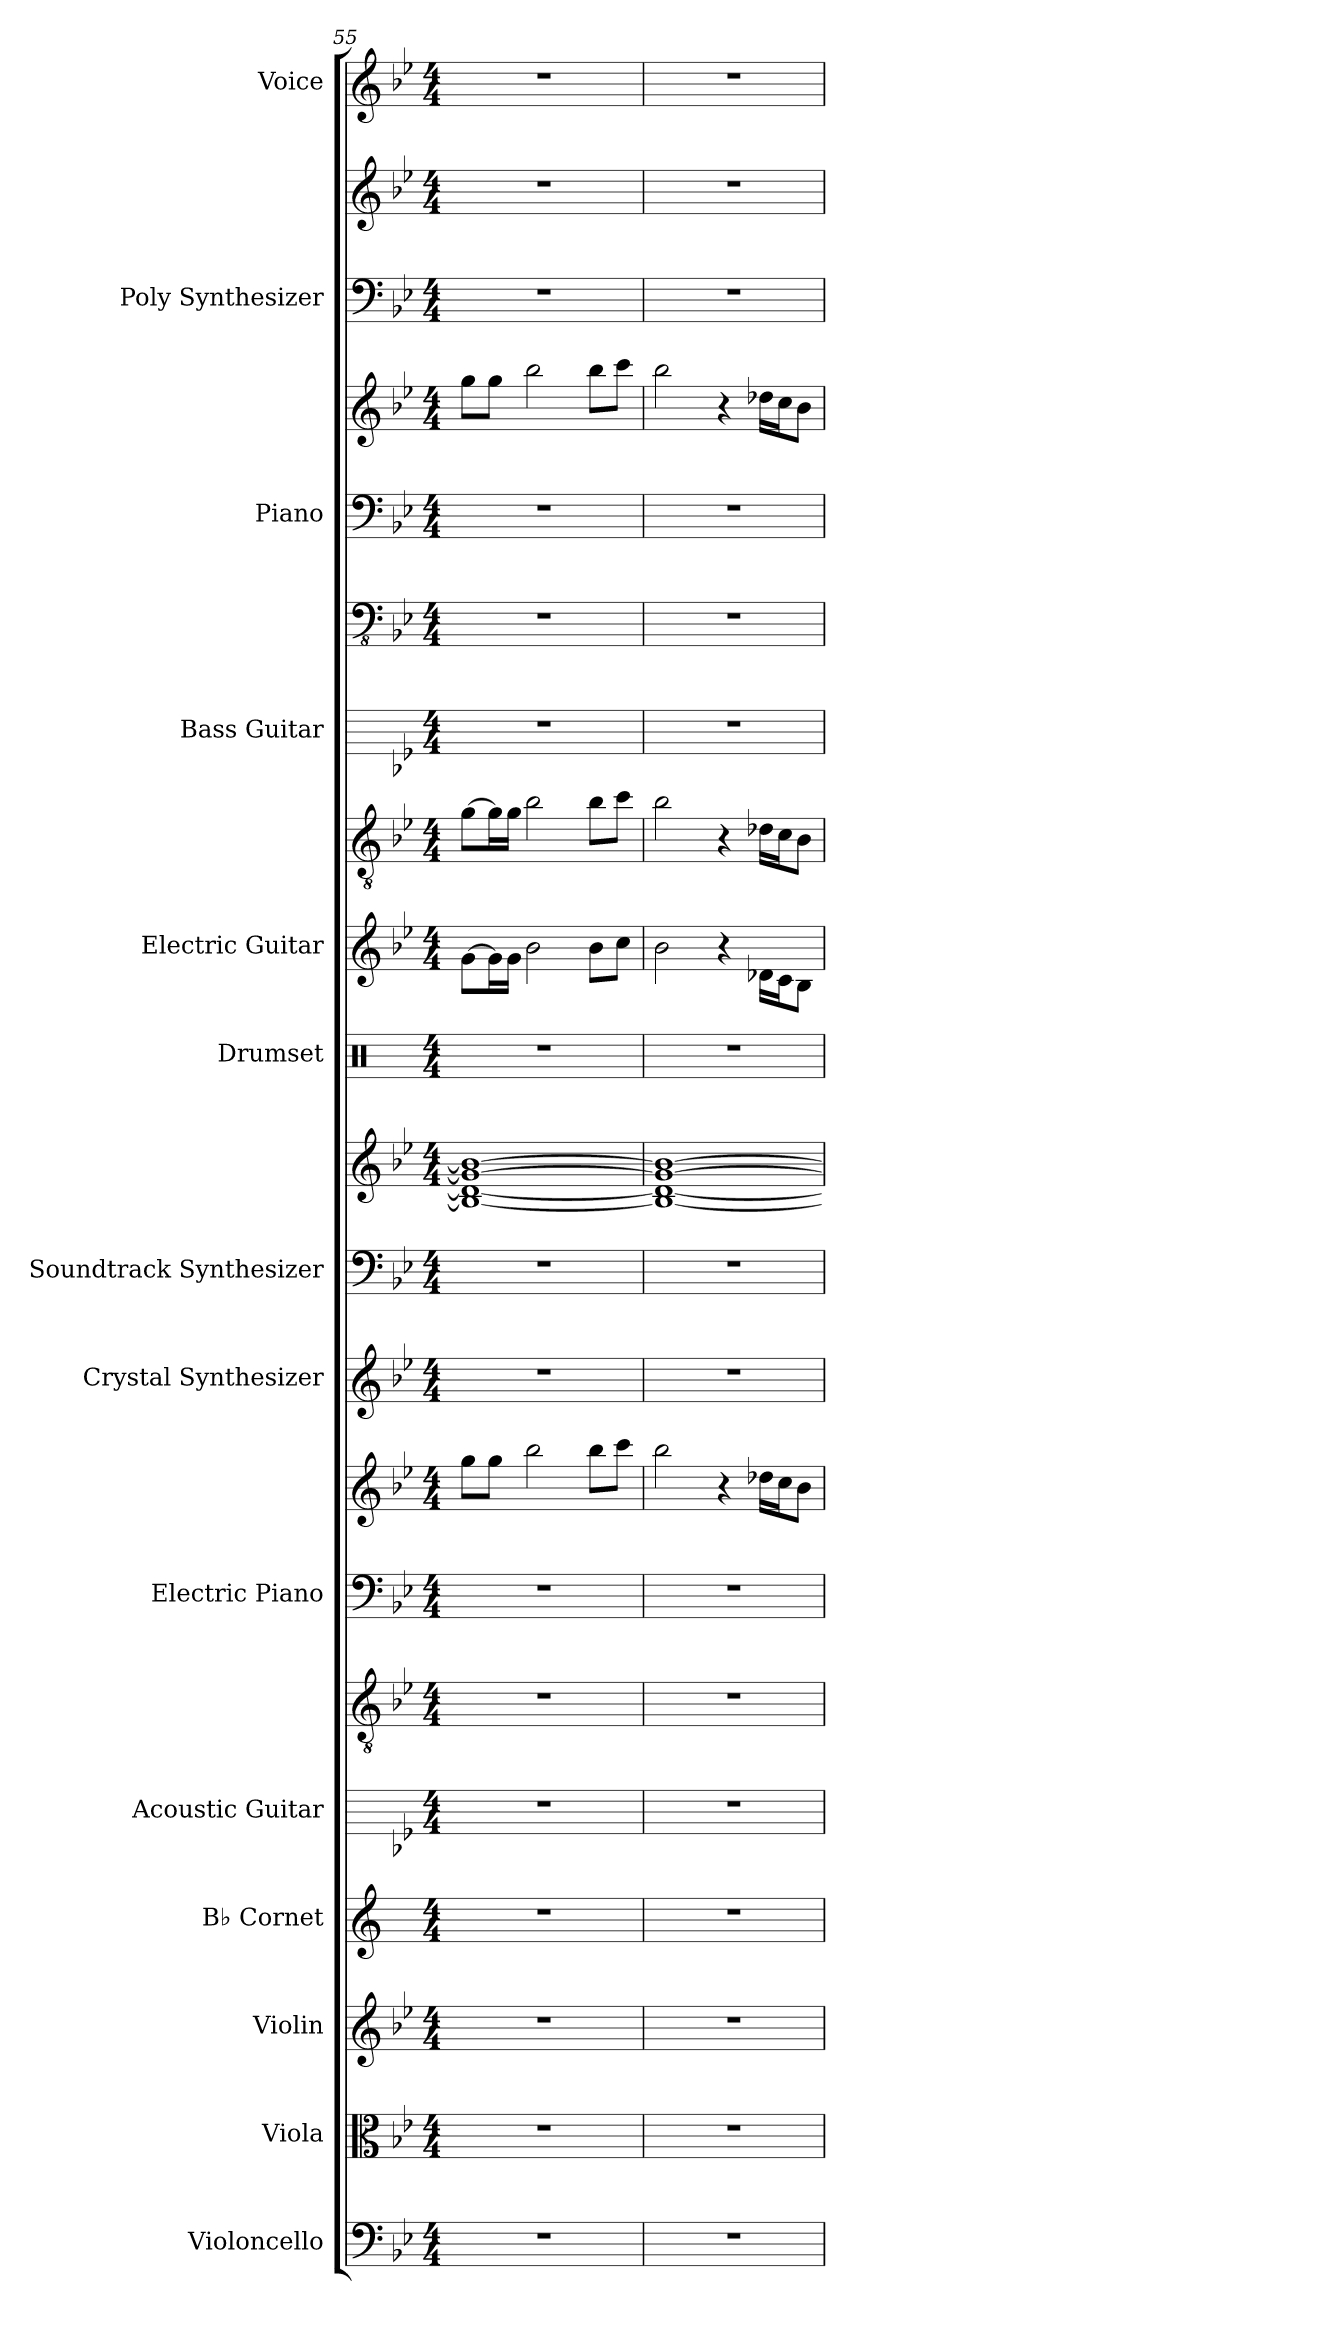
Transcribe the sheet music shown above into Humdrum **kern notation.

**kern	**kern	**kern	**kern	**kern	**kern	**kern	**kern	**kern	**kern	**kern	**kern	**kern	**kern	**kern	**kern	**kern	**kern	**kern	**kern	**kern
*part14	*part13	*part12	*part11	*part10	*part10	*part9	*part9	*part8	*part7	*part7	*part6	*part5	*part5	*part4	*part4	*part3	*part3	*part2	*part2	*part1
*staff21	*staff20	*staff19	*staff18	*staff17	*staff16	*staff15	*staff14	*staff13	*staff12	*staff11	*staff10	*staff9	*staff8	*staff7	*staff6	*staff5	*staff4	*staff3	*staff2	*staff1
*I"Violoncello	*I"Viola	*I"Violin	*I"B♭ Cornet	*I"Acoustic Guitar	*	*I"Electric Piano	*	*I"Crystal Synthesizer	*I"Soundtrack Synthesizer	*	*I"Drumset	*I"Electric Guitar	*	*I"Bass Guitar	*	*I"Piano	*	*I"Poly Synthesizer	*	*I"Voice
*I'Vc.	*I'Vla.	*I'Vln.	*I'B♭ Cnt.	*I'Guit.	*	*I'El. Pno.	*	*I'Synth.	*I'Synth.	*	*I'Drs.	*I'El. Guit.	*	*I'B. Guit.	*	*I'Pno.	*	*I'Synth.	*	*I'Vo.
*clefF4	*clefC3	*clefG2	*clefG2	*	*clefGv2	*clefF4	*clefG2	*clefG2	*clefF4	*clefG2	*clefX	*	*clefGv2	*	*clefFv4	*clefF4	*clefG2	*clefF4	*clefG2	*clefG2
*	*	*	*ITrd1c2	*	*	*	*	*	*	*	*	*	*	*	*	*	*	*	*	*
*k[b-e-]	*k[b-e-]	*k[b-e-]	*k[b-e-]	*k[b-e-]	*k[b-e-]	*k[b-e-]	*k[b-e-]	*k[b-e-]	*k[b-e-]	*k[b-e-]	*k[]	*k[b-e-]	*k[b-e-]	*k[b-e-]	*k[b-e-]	*k[b-e-]	*k[b-e-]	*k[b-e-]	*k[b-e-]	*k[b-e-]
*M4/4	*M4/4	*M4/4	*M4/4	*M4/4	*M4/4	*M4/4	*M4/4	*M4/4	*M4/4	*M4/4	*M4/4	*M4/4	*M4/4	*M4/4	*M4/4	*M4/4	*M4/4	*M4/4	*M4/4	*M4/4
=55	=55	=55	=55	=55	=55	=55	=55	=55	=55	=55	=55	=55	=55	=55	=55	=55	=55	=55	=55	=55
1r	1r	1r	1r	1r	1r	1r	8gg\L	1r	1r	1B-_ 1d_ 1g_ 1b-_	1r	[8g\L	[8g\L	1r	1r	1r	8gg\L	1r	1r	1r
.	.	.	.	.	.	.	8gg\J	.	.	.	.	16g\L]	16g\L]	.	.	.	8gg\J	.	.	.
.	.	.	.	.	.	.	.	.	.	.	.	16g\JJ	16g\JJ	.	.	.	.	.	.	.
.	.	.	.	.	.	.	2bb-\	.	.	.	.	2b-\	2b-\	.	.	.	2bb-\	.	.	.
.	.	.	.	.	.	.	8bb-\L	.	.	.	.	8b-\L	8b-\L	.	.	.	8bb-\L	.	.	.
.	.	.	.	.	.	.	8ccc\J	.	.	.	.	8cc\J	8cc\J	.	.	.	8ccc\J	.	.	.
=56	=56	=56	=56	=56	=56	=56	=56	=56	=56	=56	=56	=56	=56	=56	=56	=56	=56	=56	=56	=56
1r	1r	1r	1r	1r	1r	1r	2bb-\	1r	1r	1B-_ 1d_ 1g_ 1b-_	1r	2b-\	2b-\	1r	1r	1r	2bb-\	1r	1r	1r
.	.	.	.	.	.	.	4r	.	.	.	.	4r	4r	.	.	.	4r	.	.	.
.	.	.	.	.	.	.	16dd-X\LL	.	.	.	.	16d-\LL	16d-X\LL	.	.	.	16dd-X\LL	.	.	.
.	.	.	.	.	.	.	16cc\J	.	.	.	.	16c\J	16c\J	.	.	.	16cc\J	.	.	.
.	.	.	.	.	.	.	8b-\J	.	.	.	.	8B-\J	8B-\J	.	.	.	8b-\J	.	.	.
=	=	=	=	=	=	=	=	=	=	=	=	=	=	=	=	=	=	=	=	=
*-	*-	*-	*-	*-	*-	*-	*-	*-	*-	*-	*-	*-	*-	*-	*-	*-	*-	*-	*-	*-
